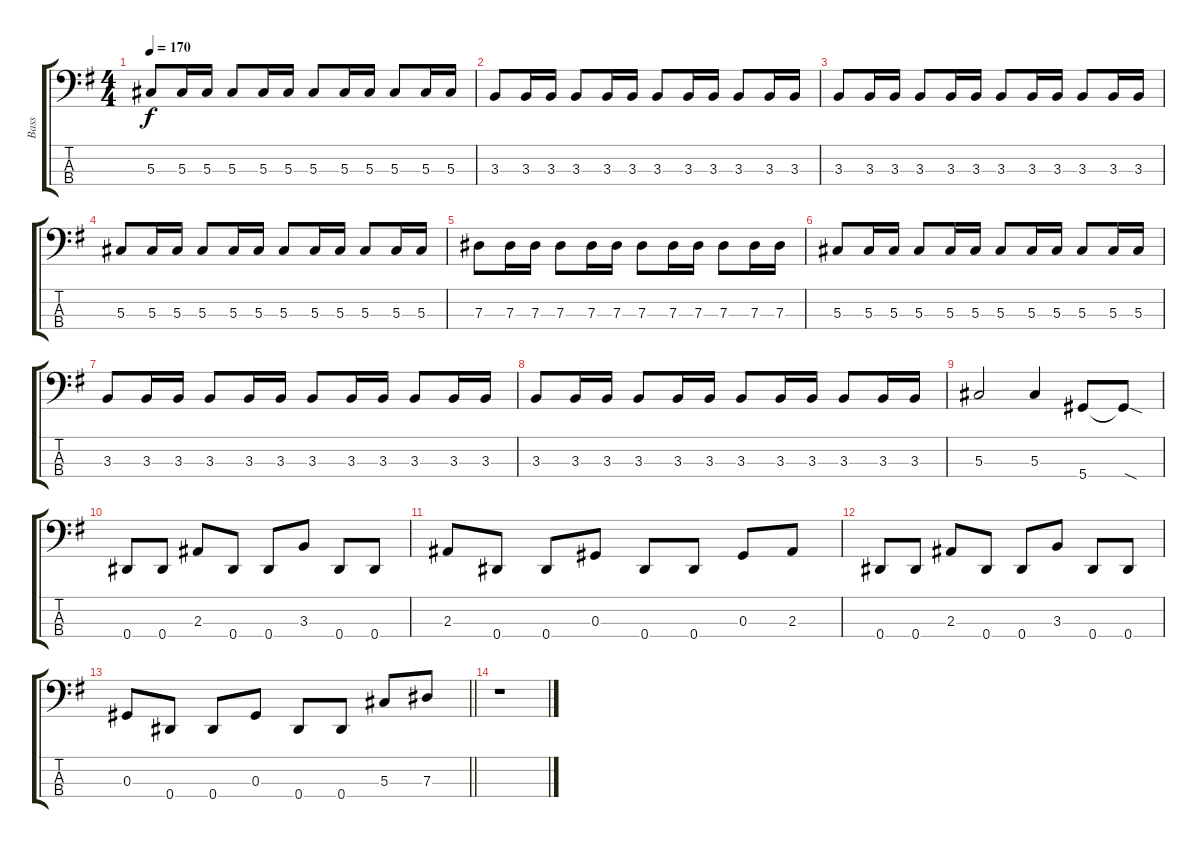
\track ("Bass" "Bass") {instrument electricbassfinger}
\staff {score tabs}
\tuning (Gb2 Db2 Ab1 Eb1) {hide}
\ts (4 4)
\tempo 170
\clef f4
\ks g
5.3.8{dy f} 5.3.16 5.3.16 5.3.8 5.3.16 5.3.16 5.3.8 5.3.16 5.3.16 5.3.8 5.3.16 5.3.16 |
3.3.8 3.3.16 3.3.16 3.3.8 3.3.16 3.3.16 3.3.8 3.3.16 3.3.16 3.3.8 3.3.16 3.3.16 |
3.3.8 3.3.16 3.3.16 3.3.8 3.3.16 3.3.16 3.3.8 3.3.16 3.3.16 3.3.8 3.3.16 3.3.16 |
5.3.8 5.3.16 5.3.16 5.3.8 5.3.16 5.3.16 5.3.8 5.3.16 5.3.16 5.3.8 5.3.16 5.3.16 |
7.3.8 7.3.16 7.3.16 7.3.8 7.3.16 7.3.16 7.3.8 7.3.16 7.3.16 7.3.8 7.3.16 7.3.16 |
5.3.8 5.3.16 5.3.16 5.3.8 5.3.16 5.3.16 5.3.8 5.3.16 5.3.16 5.3.8 5.3.16 5.3.16 |
3.3.8 3.3.16 3.3.16 3.3.8 3.3.16 3.3.16 3.3.8 3.3.16 3.3.16 3.3.8 3.3.16 3.3.16 |
3.3.8 3.3.16 3.3.16 3.3.8 3.3.16 3.3.16 3.3.8 3.3.16 3.3.16 3.3.8 3.3.16 3.3.16 |
5.3.2 5.3.4 5.4.8 5.4{sod t}.8 |
0.4.8 0.4.8 2.3.8 0.4.8 0.4.8 3.3.8 0.4.8 0.4.8 |
2.3.8 0.4.8 0.4.8 0.3.8 0.4.8 0.4.8 0.3.8 2.3.8 |
0.4.8 0.4.8 2.3.8 0.4.8 0.4.8 3.3.8 0.4.8 0.4.8 |
\barLineRight lightlight
0.3.8 0.4.8 0.4.8 0.3.8 0.4.8 0.4.8 5.3.8 7.3.8 |
r.1
